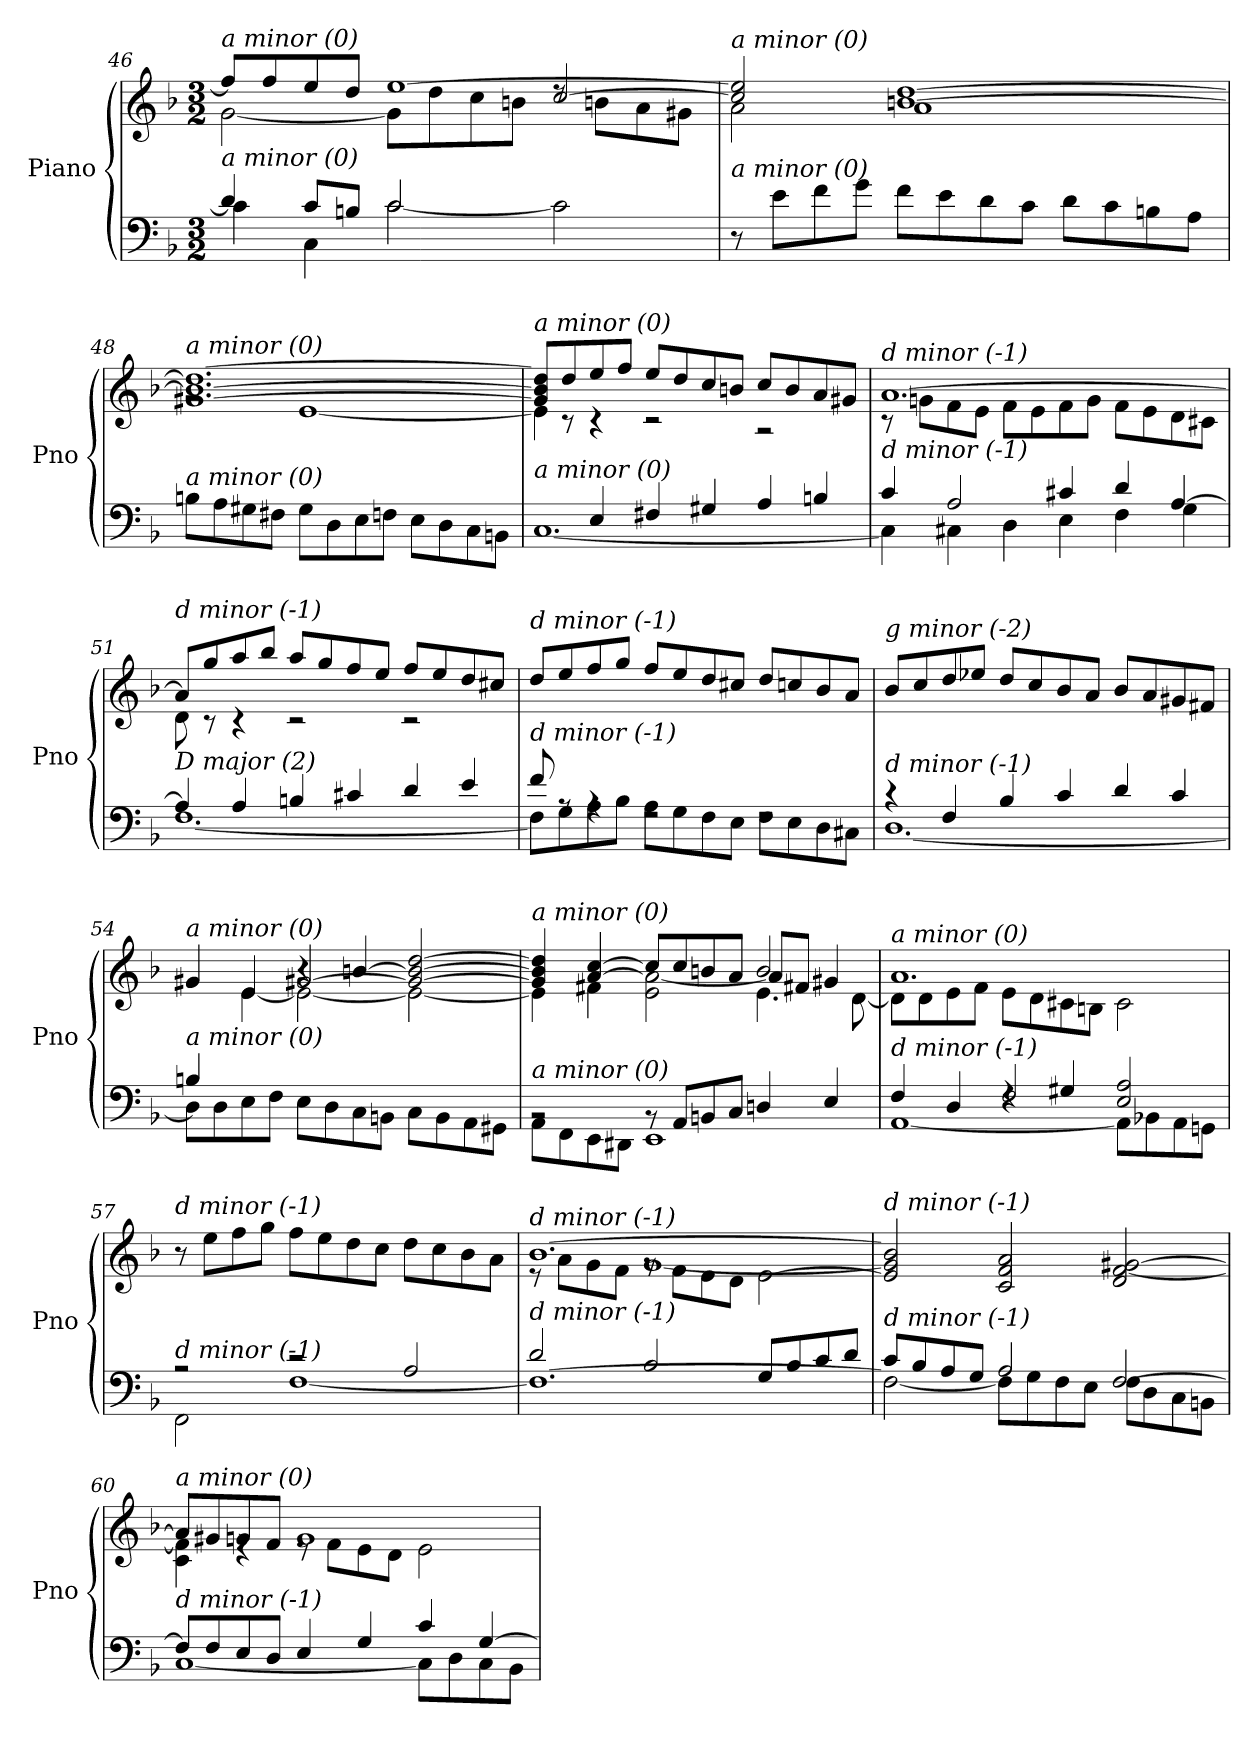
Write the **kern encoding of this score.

**kern	**kern
*part1	*part1
*staff2	*staff1
*I"Piano	*
*I'Pno	*
*clefF4	*clefG2
*k[b-]	*k[b-]
*M3/2	*M3/2
=46	=46
*^	*^
*	*^	*	*^
*	*	*	*	*	*^
!	!	!	!LO:TX:i:t=a minor (0)	!	!	!
!LO:TX:i:t=a minor (0)	!	!	!	!	!	!
1ryy	4d/]	4c\	8ff/L]	[2g\	1ryy	1ryy
.	.	.	8ff/	.	.	.
.	8c/L	4C\	8ee/	.	.	.
.	8Bn/J	.	8dd/J	.	.	.
.	[2c/	2c\	[1ee	8g\L]	.	.
.	.	.	.	8dd\	.	.
.	.	.	.	8cc\	.	.
.	.	.	.	8bn\J	.	.
2ryy	2c\]	2ryy	.	8rdd	[2cc/	2ryy
.	.	.	.	8bn\L	.	.
.	.	.	.	8a\	.	.
.	.	.	.	8g#X\J	.	.
*v	*v	*v	*	*	*	*
*	*	*v	*v	*v
=47	=47	=47
!	!LO:TX:i:t=a minor (0)	!
!LO:TX:i:t=a minor (0)	!	!
8r	2cc/] 2ee/]	2a\
8e\L	.	.
8f\	.	.
8g\J	.	.
8f\L	[1bn [1dd	1a
8e\	.	.
8d\	.	.
8c\J	.	.
8d\L	.	.
8c\	.	.
8Bn\	.	.
8A\J	.	.
!!LO:LB:g=z	!!
=48	=48	=48
!	!LO:TX:i:t=a minor (0)	!
!LO:TX:i:t=a minor (0)	!	!
8Bn\L	[1.g#X 1.b_ 1.dd_	2rg
8A\	.	.
8G#X\	.	.
8F#X\J	.	.
8G#\L	.	[1e
8D\	.	.
8E\	.	.
8Fn\J	.	.
8E\L	.	.
8D\	.	.
8C\	.	.
8BBn\J	.	.
=49	=49	=49
*^	*^	*
*	*^	*	*	*^
!	!	!	!LO:TX:i:t=a minor (0)	!	!	!
!LO:TX:i:t=a minor (0)	!	!	!	!	!	!
8ryy	[1.C	4ryy	8g#/] 8b/] 8dd/]L	4e\]	8ryy	4ryy
8ryy	.	.	8dd/	.	8rc	.
1ryy	.	4E/	8ee/	4r	1ryy	1ryy
.	.	.	8ff/J	.	.	.
.	.	4F#X/	8ee/L	2r	.	.
.	.	.	8dd/	.	.	.
.	.	4G#X/	8cc/	.	.	.
.	.	.	8bn/J	.	.	.
.	.	4A/	8cc/L	2r	.	.
.	.	.	8b/	.	.	.
4ryy	.	4Bn/	8a/	.	4ryy	4ryy
.	.	.	8g#X/J	.	.	.
*	*v	*v	*	*	*	*
*	*	*	*v	*v	*v
=50	=50	=50	=50
!	!	!LO:TX:i:t=d minor (-1)	!
!LO:TX:i:t=d minor (-1)	!	!	!
4c/	4C\]	[1.a	8r
.	.	.	8gn\L
2A/	4C#X\	.	8f\
.	.	.	8e\J
.	4D\	.	8f\L
.	.	.	8e\
4c#X/	4E\	.	8f\
.	.	.	8g\J
4d/	4F\	.	8f\L
.	.	.	8e\
[4A/	4G\	.	8d\
.	.	.	8c#X\J
!!LO:LB:g=z	!!
=51	=51	=51	=51
!	!	!LO:TX:i:t=d minor (-1)	!
!LO:TX:i:t=D major (2)	!	!	!
4A/]	[1.F	8a/L]	8d\
.	.	8gg/	8r
4A/	.	8aa/	4r
.	.	8bb-/J	.
4Bn/	.	8aa/L	2r
.	.	8gg/	.
4c#X/	.	8ff/	.
.	.	8ee/J	.
4d/	.	8ff/L	2r
.	.	8ee/	.
4e/	.	8dd/	.
.	.	8cc#X/J	.
*	*	*v	*v
=52	=52	=52
!	!	!LO:TX:i:t=d minor (-1)
!LO:TX:i:t=d minor (-1)	!	!
8f/	8F\L]	8dd/L
8rA	8G\	8ee/
4rA	8A\	8ff/
.	8B-\J	8gg/J
2rF	8A\L	8ff/L
.	8G\	8ee/
.	8F\	8dd/
.	8E\J	8cc#X/J
2rF	8F\L	8dd/L
.	8E\	8ccn/
.	8D\	8b-/
.	8C#X\J	8a/J
=53	=53	=53
!	!	!LO:TX:i:t=g minor (-2)
!LO:TX:i:t=d minor (-1)	!	!
4r	[1.D	8b-/L
.	.	8cc/
4F/	.	8dd/
.	.	8ee-X/J
4B-/	.	8dd/L
.	.	8cc/
4c/	.	8b-/
.	.	8a/J
4d/	.	8b-/L
.	.	8a/
4c/	.	8g#X/
.	.	8f#X/J
!!LO:PB:g=z
=54	=54	=54
*^	*	*^
*	*	*^	*	*^
*	*	*	*	*	*	*^
!	!	!	!	!LO:TX:i:t=a minor (0)	!	!	!
!LO:TX:i:t=a minor (0)	!	!	!	!	!	!	!
4ryy	2ryy	4Bn/	8D\L]	4g#X/	4ryy	2ryy	2ryy
.	.	.	8D\	.	.	.	.
1ryy	.	4ryy	8E\	4e/	[4e\	.	.
.	.	.	8F\J	.	.	.	.
.	2ryy	8E\L	1ryy	[2g#X/	2e\_	4r	1ryy
.	.	8D\	.	.	.	.	.
.	.	8C\	.	.	.	[4bn/	.
.	.	8BBn\J	.	.	.	.	.
.	2ryy	8C\L	.	2g#/_ 2b/_ [2dd/	2e\_	2ryy	.
.	.	8BB\	.	.	.	.	.
4ryy	.	8AA\	.	.	.	.	.
.	.	8GG#X\J	.	.	.	.	.
*	*	*v	*v	*	*	*	*
*	*	*	*	*	*v	*v
=55	=55	=55	=55	=55	=55
!	!	!	!LO:TX:i:t=a minor (0)	!	!
!LO:TX:i:t=a minor (0)	!	!	!	!	!
1ryy	2rBB	8AA\L	4g#/] 4b/] 4dd/]	4e\]	1ryy
.	.	8FF\	.	.	.
.	.	8EE\	[4a/ [4cc/	4f#X\	.
.	.	8DD#Xi\J	.	.	.
.	8rBB	1EE	8cc/L]	2e\ 2a\_	.
.	8AA/L	.	8cc/	.	.
.	8BBn/	.	8bn/	.	.
.	8C/J	.	8a/J	.	.
2ryy	4Dn/	.	2b/	4.e\	8a/L]
.	.	.	.	.	8f#X/J
.	4E/	.	.	.	4g#X/
.	.	.	.	[8d\	.
=56	=56	=56	=56	=56	=56
!	!	!	!LO:TX:i:t=a minor (0)	!	!
!LO:TX:i:t=d minor (-1)	!	!	!	!	!
4F/	[1AA	2ryy	1.a	8d\L]	2ryy
.	.	.	.	8d\	.
4D/	.	.	.	8e\	.
.	.	.	.	8f\J	.
4rF	.	2F/	.	8e\L	2ryy
.	.	.	.	8d\	.
4G#X/	.	.	.	8c#X\	.
.	.	.	.	8Bn\J	.
2E/ 2A/	8AA\L]	2ryy	.	2c#\	2ryy
.	8BB-X\	.	.	.	.
.	8AA\	.	.	.	.
.	8GGn\J	.	.	.	.
*	*v	*v	*	*	*
*	*	*v	*v	*v
!!LO:LB:g=z
=57	=57	=57
!	!	!LO:TX:i:t=d minor (-1)
!LO:TX:i:t=d minor (-1)	!	!
2r	2FF\	8r
.	.	8ee\L
.	.	8ff\
.	.	8gg\J
2r	[1F	8ff\L
.	.	8ee\
.	.	8dd\
.	.	8cc\J
2A/	.	8dd\L
.	.	8cc\
.	.	8b-\
.	.	8a\J
=58	=58	=58
*	*^	*^
*	*	*	*	*^
!	!	!	!LO:TX:i:t=d minor (-1)	!	!
!LO:TX:i:t=d minor (-1)	!	!	!	!	!
2ryy	2d/	1.F_	[1.b-	8r	2ryy
.	.	.	.	8a\L	.
.	.	.	.	8g\	.
.	.	.	.	8f\J	.
1ryy	2B-/	.	.	[1g	8rg
.	.	.	.	.	8f\L
.	.	.	.	.	8e\
.	.	.	.	.	8d\J
.	8G/L	.	.	.	[2e\
.	8B-/	.	.	.	.
.	8c/	.	.	.	.
.	8d/J	.	.	.	.
*	*v	*v	*	*	*
*	*	*v	*v	*v
=59	=59	=59
!	!	!LO:TX:i:t=d minor (-1)
!LO:TX:i:t=d minor (-1)	!	!
8c/L	2F\_	2e/] 2g/] 2b-/]
8B-/	.	.
8A/	.	.
8G/J	.	.
2A/	8F\L]	2c/ 2f/ 2a/
.	8G\	.
.	8F\	.
.	8E\J	.
[2F/	8F\L	2d/ [2f/ [2g#Xj/
.	8D\	.
.	8C\	.
.	8BBn\J	.
!!LO:LB:g=z
=60	=60	=60
*	*	*^
!	!	!LO:TX:i:t=a minor (0)	!
!LO:TX:i:t=d minor (-1)	!	!	!
8F/L]	[1C	8a-/L]	4c\ 4f\]
8F/	.	8g#Xj/	.
8E/	.	8g/	4re
8D/J	.	8f/J	.
4E/	.	1g	8re
.	.	.	8f\L
4G/	.	.	8e\
.	.	.	8d\J
4c/	8C\L]	.	2e\
.	8D\	.	.
[4G/	8C\	.	.
.	8BB-\J	.	.
*v	*v	*	*
*	*v	*v
=	=
*-	*-
